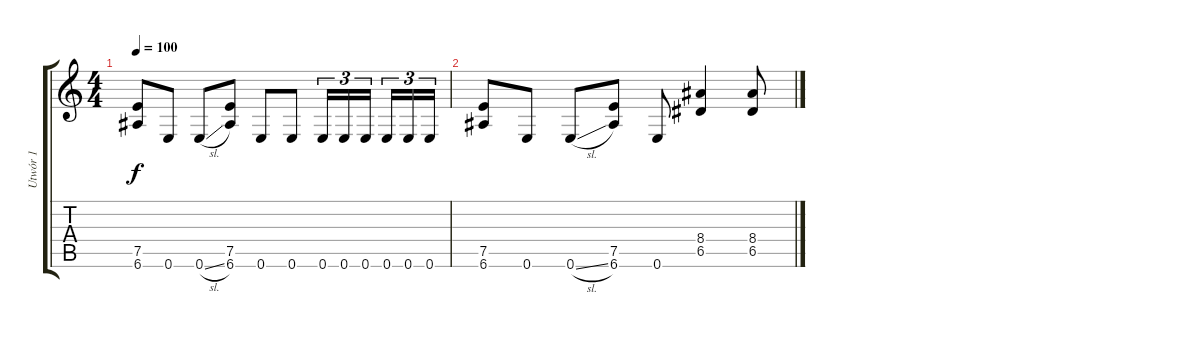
\track ("Utwór 1" "Utwór 1") {instrument distortionguitar}
\staff {score tabs}
\tuning (E4 B3 G3 D3 A2 E2) {hide}
\ts (4 4)
\tempo 100
\clef g2
\ks c
(7.5 6.6).8{dy f} 0.6.8 0.6{sl}.8 (7.5 6.6).8 0.6.8 0.6.8 0.6.16{tu (3 2)} 0.6.16{tu (3 2)} 0.6.16{tu (3 2) beam splitsecondary} 0.6.16{tu (3 2)} 0.6.16{tu (3 2)} 0.6.16{tu (3 2)} |
(7.5 6.6).8 0.6.8 0.6{sl}.8 (7.5 6.6).8 0.6.8 (8.4 6.5).4 (8.4 6.5).8
